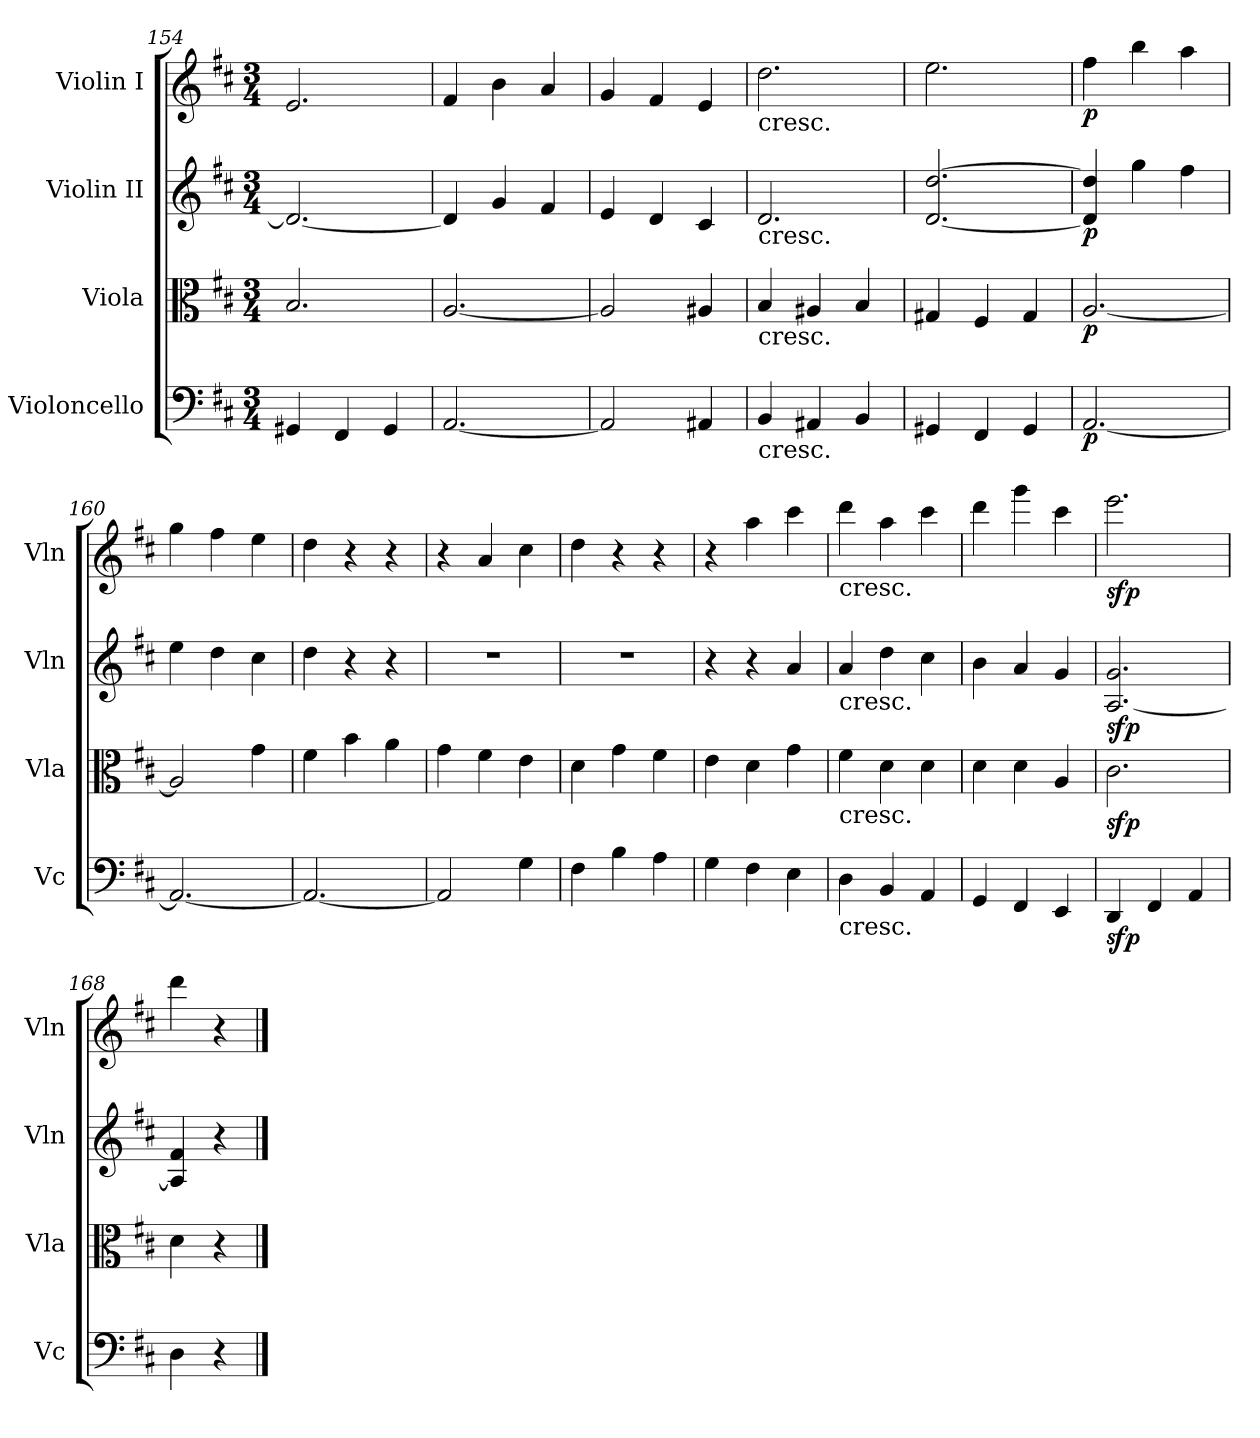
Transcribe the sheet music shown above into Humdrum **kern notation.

**kern	**dynam	**kern	**dynam	**kern	**dynam	**kern	**dynam
*part4	*part4	*part3	*part3	*part2	*part2	*part1	*part1
*staff4	*staff4	*staff3	*staff3	*staff2	*staff2	*staff1	*staff1
*I"Violoncello	*	*I"Viola	*	*I"Violin II	*	*I"Violin I	*
*I'Vc	*	*I'Vla	*	*I'Vln	*	*I'Vln	*
*clefF4	*	*clefC3	*	*clefG2	*	*clefG2	*
*k[f#c#]	*	*k[f#c#]	*	*k[f#c#]	*	*k[f#c#]	*
*M3/4	*	*M3/4	*	*M3/4	*	*M3/4	*
=154	=154	=154	=154	=154	=154	=154	=154
4GG#X/	.	2.B/	.	2.d/_	.	2.e/	.
4FF#/	.	.	.	.	.	.	.
4GG#/	.	.	.	.	.	.	.
=155	=155	=155	=155	=155	=155	=155	=155
[2.AA/	.	[2.A/	.	4d/]	.	4f#/	.
.	.	.	.	4g/	.	4b\	.
.	.	.	.	4f#/	.	4a/	.
=156	=156	=156	=156	=156	=156	=156	=156
2AA/]	.	2A/]	.	4e/	.	4g/	.
.	.	.	.	4d/	.	4f#/	.
4AA#X/	.	4A#X/	.	4c#/	.	4e/	.
=157	=157	=157	=157	=157	=157	=157	=157
!	!	!	!	!	!	!LO:TX:b:t=cresc.	!
!	!	!	!	!LO:TX:b:t=cresc.	!	!	!
!	!	!LO:TX:b:t=cresc.	!	!	!	!	!
!LO:TX:b:t=cresc.	!	!	!	!	!	!	!
4BB/	.	4B/	.	2.d/	.	2.dd\	.
4AA#X/	.	4A#X/	.	.	.	.	.
4BB/	.	4B/	.	.	.	.	.
=158	=158	=158	=158	=158	=158	=158	=158
4GG#X/	.	4G#X/	.	[2.d/ [2.dd/	.	2.ee\	.
4FF#/	.	4F#/	.	.	.	.	.
4GG#/	.	4G#/	.	.	.	.	.
=159	=159	=159	=159	=159	=159	=159	=159
!	!LO:DY:b	!	!LO:DY:b	!	!LO:DY:b	!	!LO:DY:b
[2.AA/	p	[2.A/	p	4d/] 4dd/]	p	4ff#\	p
.	.	.	.	4gg\	.	4bb\	.
.	.	.	.	4ff#\	.	4aa\	.
=160	=160	=160	=160	=160	=160	=160	=160
2.AA/_	.	2A/]	.	4ee\	.	4gg\	.
.	.	.	.	4dd\	.	4ff#\	.
.	.	4g\	.	4cc#\	.	4ee\	.
=161	=161	=161	=161	=161	=161	=161	=161
2.AA/_	.	4f#\	.	4dd\	.	4dd\	.
.	.	4b\	.	4r	.	4r	.
.	.	4a\	.	4r	.	4r	.
=162	=162	=162	=162	=162	=162	=162	=162
2AA/]	.	4g\	.	2.r	.	4r	.
.	.	4f#\	.	.	.	4a/	.
4G\	.	4e\	.	.	.	4cc#\	.
=163	=163	=163	=163	=163	=163	=163	=163
4F#\	.	4d\	.	2.r	.	4dd\	.
4B\	.	4g\	.	.	.	4r	.
4A\	.	4f#\	.	.	.	4r	.
=164	=164	=164	=164	=164	=164	=164	=164
4G\	.	4e\	.	4r	.	4r	.
4F#\	.	4d\	.	4r	.	4aa\	.
4E\	.	4g\	.	4a/	.	4ccc#\	.
=165	=165	=165	=165	=165	=165	=165	=165
!	!	!	!	!	!	!LO:TX:b:t=cresc.	!
!	!	!	!	!LO:TX:b:t=cresc.	!	!	!
!	!	!LO:TX:b:t=cresc.	!	!	!	!	!
!LO:TX:b:t=cresc.	!	!	!	!	!	!	!
4D\	.	4f#\	.	4a/	.	4ddd\	.
4BB/	.	4d\	.	4dd\	.	4aa\	.
4AA/	.	4d\	.	4cc#\	.	4ccc#\	.
=166	=166	=166	=166	=166	=166	=166	=166
4GG/	.	4d\	.	4b\	.	4ddd\	.
4FF#/	.	4d\	.	4a/	.	4ggg\	.
4EE/	.	4A/	.	4g/	.	4ccc#\	.
=167	=167	=167	=167	=167	=167	=167	=167
!	!LO:DY:b	!	!LO:DY:b	!	!LO:DY:b	!	!LO:DY:b
4DD/	sfp	2.c#\	sfp	[2.A/ 2.g/	sfp	2.eee\	sfp
4FF#/	.	.	.	.	.	.	.
4AA/	.	.	.	.	.	.	.
=168	=168	=168	=168	=168	=168	=168	=168
4D\	.	4d\	.	4A/] 4f#/	.	4ddd\	.
4r	.	4r	.	4r	.	4r	.
==	==	==	==	==	==	==	==
*-	*-	*-	*-	*-	*-	*-	*-
